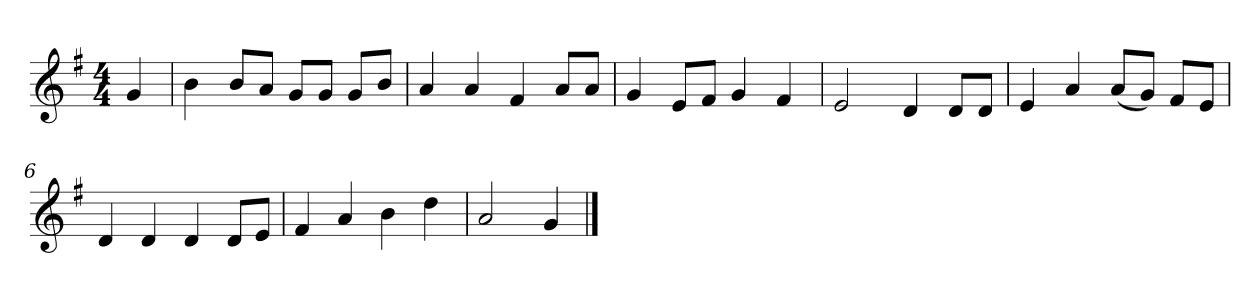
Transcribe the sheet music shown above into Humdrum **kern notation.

**kern
*part1
*staff1
*k[f#]
*M4/4
*MM120
=
4g
=1
4b
8bL
8aJ
8gL
8gJ
8gL
8bJ
=2
4a
4a
4f#
8aL
8aJ
=3
4g
8eL
8f#J
4g
4f#
=4
2e
4d
8dL
8dJ
=5
4e
4a
(8aL
8gJ)
8f#L
8eJ
=6
4d
4d
4d
8dL
8eJ
=7
4f#
4a
4b
4dd
=8
2a
4g
==
*-
